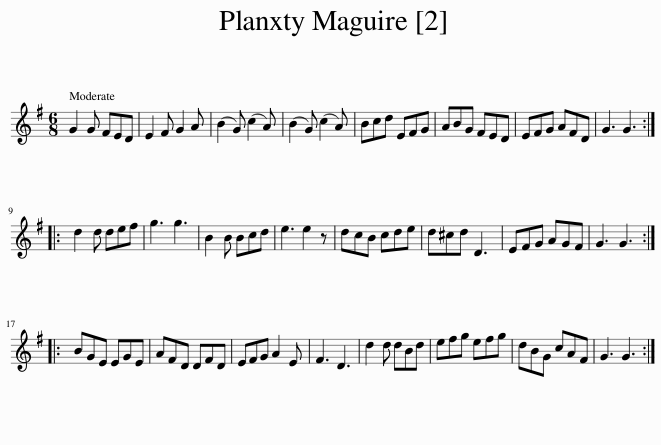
X:1
L:1/8
M:6/8
I:linebreak $
K:G
V:1 treble
V:1
 G2 G FED | E2 F G2 A | (B2 G) (c2 A) | (B2 G) (c2 A) | Bcd EFG | %5
 ABG FED | EFG AFD | G3 G3 ::$ d2 d def | g3 g3 | %10
 B2 B Bcd | e3 e2 z | dcB cde | d^cd D3 | EFG AGF | %15
 G3 G3 ::$ BGE EGE | AFD DFD | EFG A2 E | F3 D3 | %20
 d2 d dBd | efg efg | dBG cAF | G3 G3 :| %24
